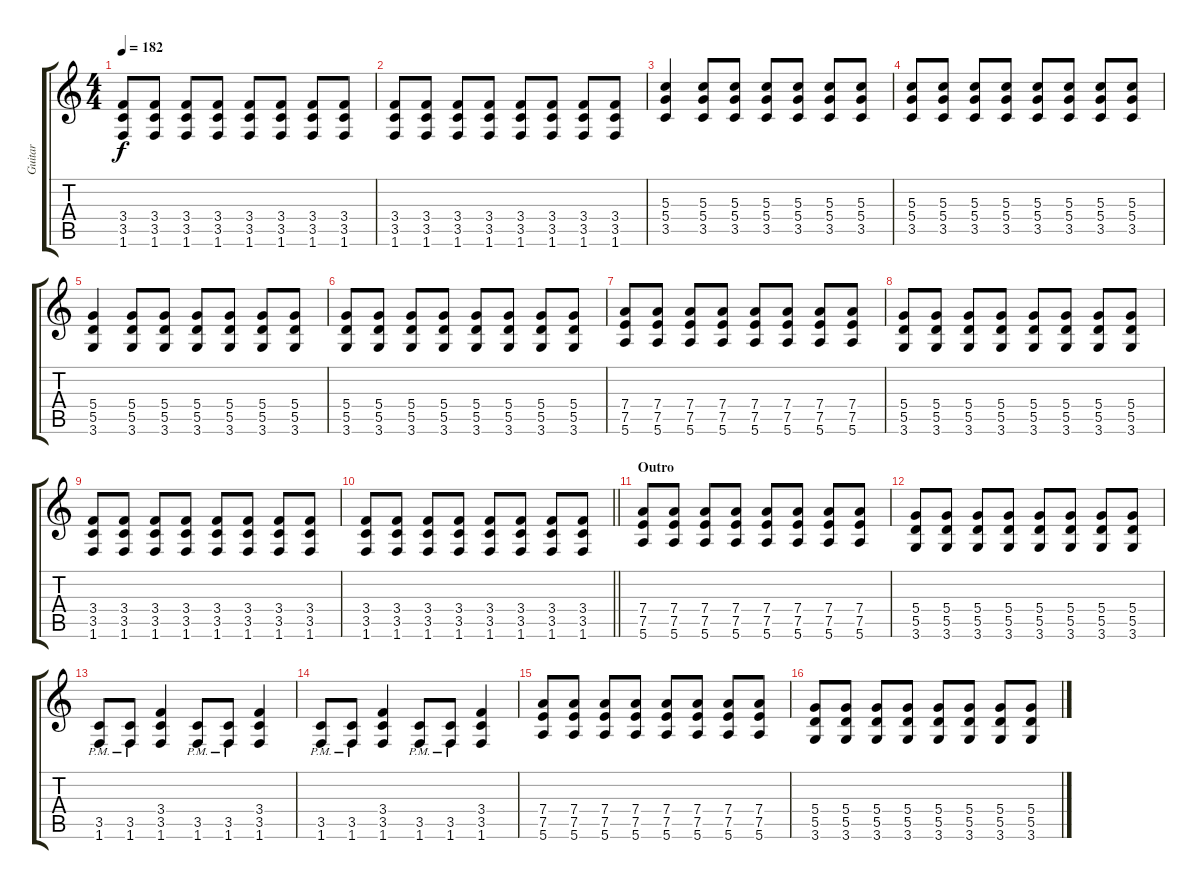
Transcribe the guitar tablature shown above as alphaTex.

\track ("Guitar" "Guitar") {instrument distortionguitar}
\staff {score tabs}
\tuning (E4 B3 G3 D3 A2 E2) {hide}
\ts (4 4)
\tempo 182
\clef g2
\ks c
(3.4 3.5 1.6).8{dy f} (3.4 3.5 1.6).8 (3.4 3.5 1.6).8 (3.4 3.5 1.6).8 (3.4 3.5 1.6).8 (3.4 3.5 1.6).8 (3.4 3.5 1.6).8 (3.4 3.5 1.6).8 |
(3.4 3.5 1.6).8 (3.4 3.5 1.6).8 (3.4 3.5 1.6).8 (3.4 3.5 1.6).8 (3.4 3.5 1.6).8 (3.4 3.5 1.6).8 (3.4 3.5 1.6).8 (3.4 3.5 1.6).8 |
(5.3 5.4 3.5).4 (5.3 5.4 3.5).8 (5.3 5.4 3.5).8 (5.3 5.4 3.5).8 (5.3 5.4 3.5).8 (5.3 5.4 3.5).8 (5.3 5.4 3.5).8 |
(5.3 5.4 3.5).8 (5.3 5.4 3.5).8 (5.3 5.4 3.5).8 (5.3 5.4 3.5).8 (5.3 5.4 3.5).8 (5.3 5.4 3.5).8 (5.3 5.4 3.5).8 (5.3 5.4 3.5).8 |
(5.4 5.5 3.6).4 (5.4 5.5 3.6).8 (5.4 5.5 3.6).8 (5.4 5.5 3.6).8 (5.4 5.5 3.6).8 (5.4 5.5 3.6).8 (5.4 5.5 3.6).8 |
(5.4 5.5 3.6).8 (5.4 5.5 3.6).8 (5.4 5.5 3.6).8 (5.4 5.5 3.6).8 (5.4 5.5 3.6).8 (5.4 5.5 3.6).8 (5.4 5.5 3.6).8 (5.4 5.5 3.6).8 |
(7.4 7.5 5.6).8 (7.4 7.5 5.6).8 (7.4 7.5 5.6).8 (7.4 7.5 5.6).8 (7.4 7.5 5.6).8 (7.4 7.5 5.6).8 (7.4 7.5 5.6).8 (7.4 7.5 5.6).8 |
(5.4 5.5 3.6).8 (5.4 5.5 3.6).8 (5.4 5.5 3.6).8 (5.4 5.5 3.6).8 (5.4 5.5 3.6).8 (5.4 5.5 3.6).8 (5.4 5.5 3.6).8 (5.4 5.5 3.6).8 |
(3.4 3.5 1.6).8 (3.4 3.5 1.6).8 (3.4 3.5 1.6).8 (3.4 3.5 1.6).8 (3.4 3.5 1.6).8 (3.4 3.5 1.6).8 (3.4 3.5 1.6).8 (3.4 3.5 1.6).8 |
\barLineRight lightlight
(3.4 3.5 1.6).8 (3.4 3.5 1.6).8 (3.4 3.5 1.6).8 (3.4 3.5 1.6).8 (3.4 3.5 1.6).8 (3.4 3.5 1.6).8 (3.4 3.5 1.6).8 (3.4 3.5 1.6).8 |
\section ("" "Outro")
(7.4 7.5 5.6).8 (7.4 7.5 5.6).8 (7.4 7.5 5.6).8 (7.4 7.5 5.6).8 (7.4 7.5 5.6).8 (7.4 7.5 5.6).8 (7.4 7.5 5.6).8 (7.4 7.5 5.6).8 |
(5.4 5.5 3.6).8 (5.4 5.5 3.6).8 (5.4 5.5 3.6).8 (5.4 5.5 3.6).8 (5.4 5.5 3.6).8 (5.4 5.5 3.6).8 (5.4 5.5 3.6).8 (5.4 5.5 3.6).8 |
(3.5{pm} 1.6{pm}).8 (3.5{pm} 1.6{pm}).8 (3.4 3.5 1.6).4 (3.5{pm} 1.6{pm}).8 (3.5{pm} 1.6{pm}).8 (3.4 3.5 1.6).4 |
(3.5{pm} 1.6{pm}).8 (3.5{pm} 1.6{pm}).8 (3.4 3.5 1.6).4 (3.5{pm} 1.6{pm}).8 (3.5{pm} 1.6{pm}).8 (3.4 3.5 1.6).4 |
(7.4 7.5 5.6).8 (7.4 7.5 5.6).8 (7.4 7.5 5.6).8 (7.4 7.5 5.6).8 (7.4 7.5 5.6).8 (7.4 7.5 5.6).8 (7.4 7.5 5.6).8 (7.4 7.5 5.6).8 |
(5.4 5.5 3.6).8 (5.4 5.5 3.6).8 (5.4 5.5 3.6).8 (5.4 5.5 3.6).8 (5.4 5.5 3.6).8 (5.4 5.5 3.6).8 (5.4 5.5 3.6).8 (5.4 5.5 3.6).8
